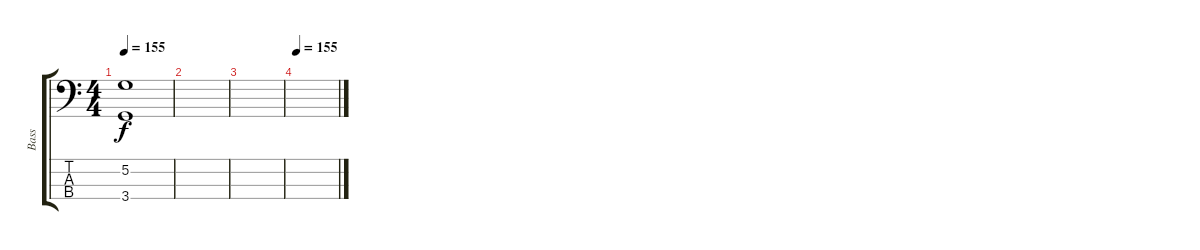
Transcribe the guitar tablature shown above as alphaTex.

\track ("Bass" "Bass") {instrument acousticguitarsteel}
\staff {score tabs}
\tuning (G2 D2 A1 E1) {hide}
\ts (4 4)
\tempo 155
\clef f4
\ks c
(5.2 3.4).1{dy f} |
|
|
\tempo 155
